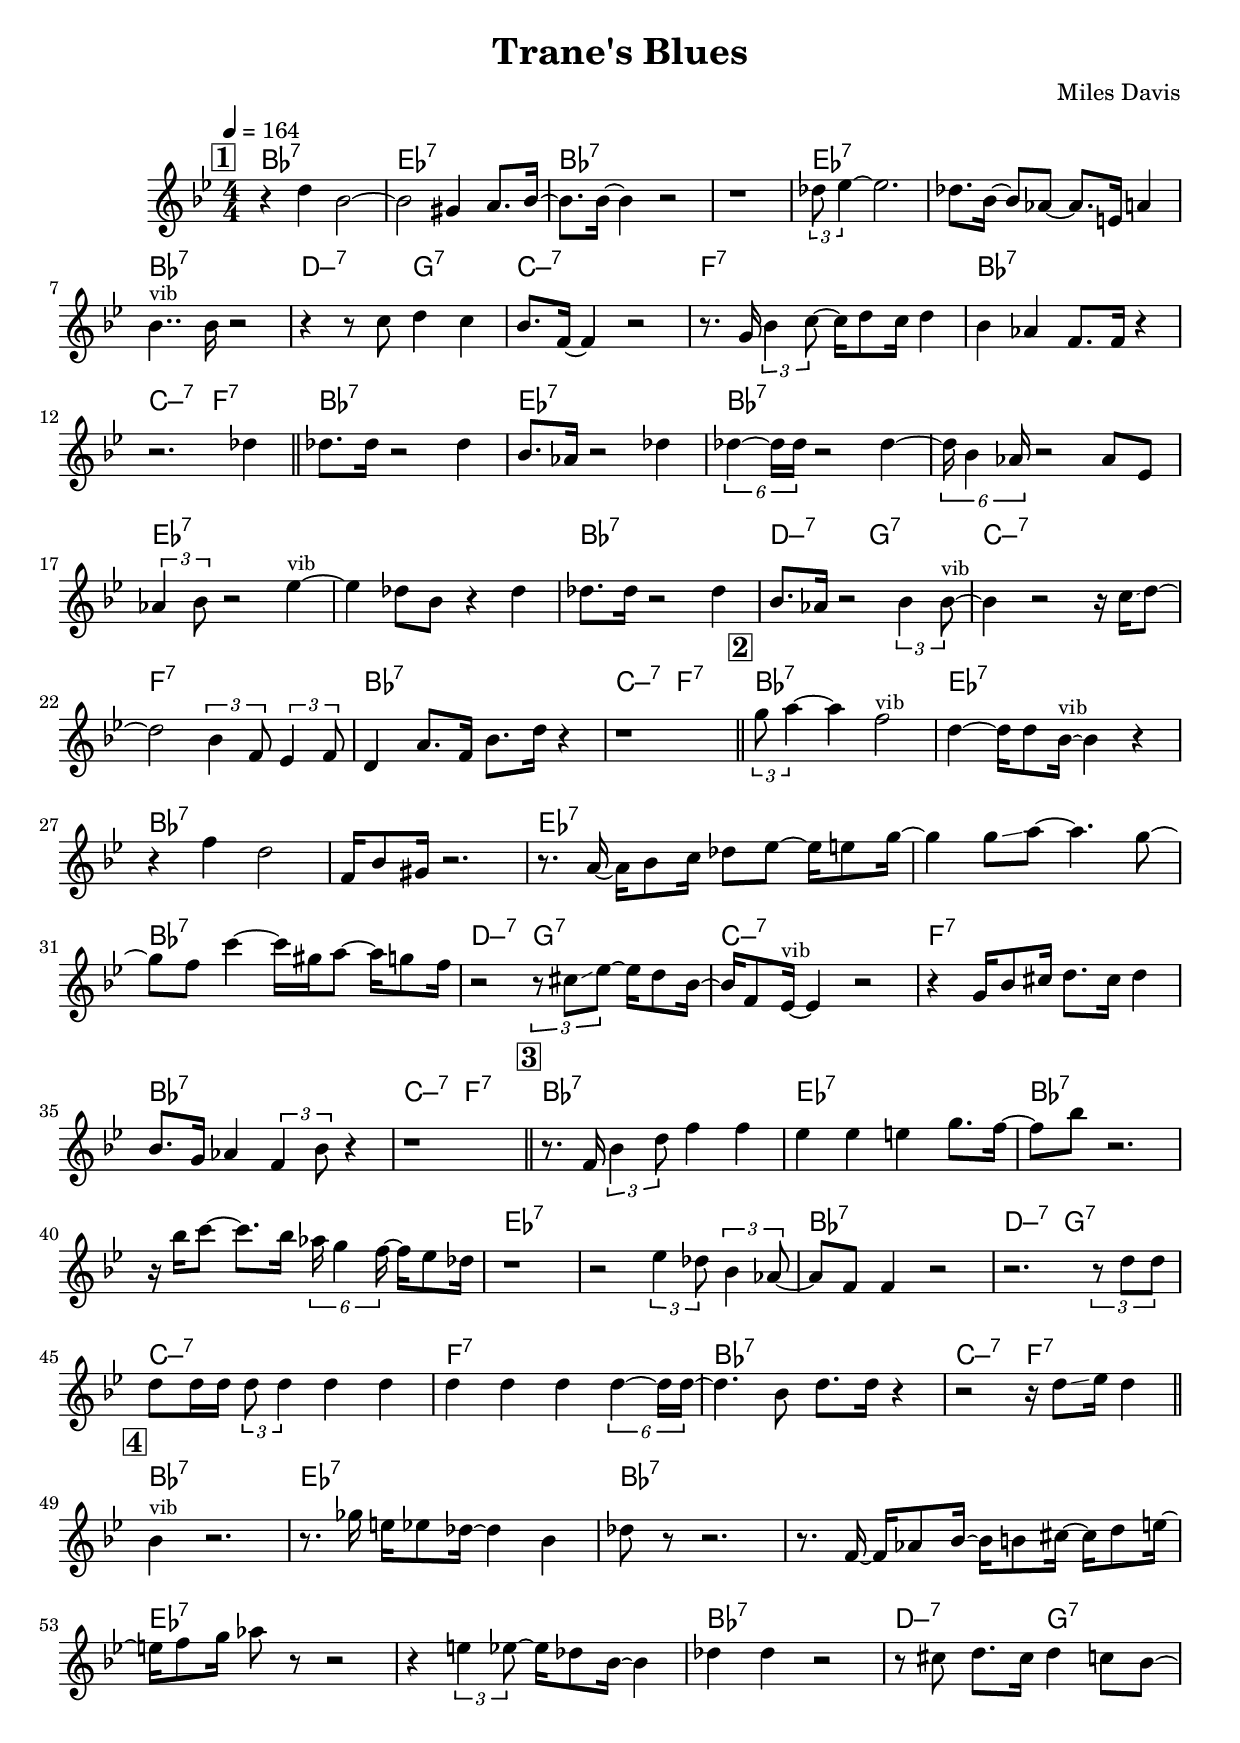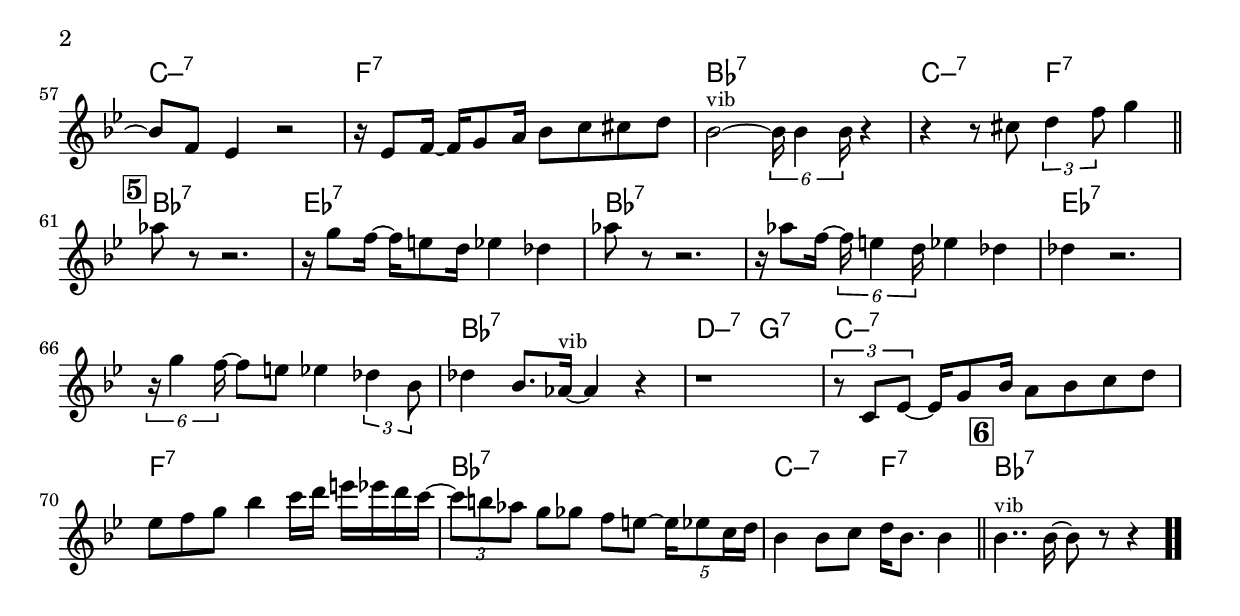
\version "2.13.2"

#(ly:set-option 'point-and-click #f)

\header {
  title = "Trane's Blues"
  composer = "Miles Davis"
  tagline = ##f
}
global =
{
    \override Staff.TimeSignature #'style = #'()
    \time 4/4
    \clef "treble"
    \key bes \major
    \override Rest #'direction = #'0
    \override MultiMeasureRest #'staff-position = #0
}
\score
{
<<
    \transpose c' c'

    \new ChordNames { \chords {
      \set majorSevenSymbol = \markup { "maj7" }
      \set minorChordModifier = \markup { \char ##x2013 }
      
      | bes1:7 | es1:7 | bes1:7 | s1 | es1:7 | s1 | bes1:7 | d2:min7 g2:7 
      | c1:min7 | f1:7 | bes1:7 | c2:min7 f2:7 | bes1:7 | es1:7 | bes1:7 | s1 
      | es1:7 | s1 | bes1:7 | d2:min7 g2:7 | c1:min7 | f1:7 | bes1:7 | c2:min7 f2:7 
      | bes1:7 | es1:7 | bes1:7 | s1 | es1:7 | s1 | bes1:7 | d2:min7 g2:7 
      | c1:min7 | f1:7 | bes1:7 | c2:min7 f2:7 | bes1:7 | es1:7 | bes1:7 | s1 
      | es1:7 | s1 | bes1:7 | d2:min7 g2:7 | c1:min7 | f1:7 | bes1:7 | c2:min7 f2:7 
      | bes1:7 | es1:7 | bes1:7 | s1 | es1:7 | s1 | bes1:7 | d2:min7 g2:7 
      | c1:min7 | f1:7 | bes1:7 | c2:min7 f2:7 | bes1:7 | es1:7 | bes1:7 | s1 
      | es1:7 | s1 | bes1:7 | d2:min7 g2:7 | c1:min7 | f1:7 | bes1:7 | c2:min7 f2:7 
      | bes1:7|
      }
      }

    \new Staff
    <<
    \transpose c' c'

    {
      \global
  		%\override Score.MetronomeMark #'transparent = ##t
  		%\override Score.MetronomeMark #'stencil = ##f
  		
  		\override HorizontalBracket #'direction = #UP
  		\override HorizontalBracket #'bracket-flare = #'(0 . 0)
  		
  		\override TextSpanner #'dash-fraction = #1.0
  		\override TextSpanner #'bound-details #'left #'text = \markup{ \concat{\draw-line #'(0 . -1.0) \draw-line #'(1.0 . 0) }}
  		\override TextSpanner #'bound-details #'right #'text = \markup{ \concat{ \draw-line #'(1.0 . 0) \draw-line #'(0 . -1.0) }}
          \set Score.markFormatter = #format-mark-box-numbers


      \tempo 4 = 164
      \set Score.currentBarNumber = #1
     
      \bar "||" \mark \default r4 d''4 bes'2~ 
      | bes'2 gis'4 a'8. bes'16~ 
      | bes'8. bes'16~ bes'4 r2 
      | r1 
      | \tuplet 3/2 {des''8 es''4~} es''2. 
      | des''8. bes'16~ bes'8 aes'8~ aes'8. e'16 a'4 
      | bes'4..^\markup{\left-align \small vib} bes'16 r2 
      | r4 r8 c''8 d''4 c''4 
      | bes'8. f'16~ f'4 r2 
      | r8. g'16 \tuplet 3/2 {bes'4 c''8~} c''16 d''8 c''16 d''4 
      | bes'4 aes'4 f'8. f'16 r4 
      | r2. des''4 
      \bar "||" des''8. des''16 r2 des''4 
      | bes'8. aes'16 r2 des''4 
      | \tuplet 6/4 {des''4~ des''16 des''16} r2 des''4~ 
      | \tuplet 6/4 {des''16 bes'4 aes'16} r2 aes'8 es'8 
      | \tuplet 3/2 {aes'4 bes'8} r2 es''4~^\markup{\left-align \small vib} 
      | es''4 des''8 bes'8 r4 des''4 
      | des''8. des''16 r2 des''4 
      | bes'8. aes'16 r2 \tuplet 3/2 {bes'4 bes'8~^\markup{\left-align \small vib}} 
      | bes'4 r2 r16 c''16\glissando  d''8~ 
      | d''2 \tuplet 3/2 {bes'4 f'8} \tuplet 3/2 {es'4 f'8} 
      | d'4 a'8. f'16 bes'8. d''16 r4 
      | r1 
      \bar "||" \mark \default \tuplet 3/2 {g''8 a''4~} a''4 f''2^\markup{\left-align \small vib} 
      | d''4~ d''16 d''8 bes'16~^\markup{\left-align \small vib} bes'4 r4 
      | r4 f''4 d''2 
      | f'16 bes'8 gis'16 r2. 
      | r8. a'16~ a'16 bes'8 c''16 des''8 es''8~ es''16 e''8 g''16~ 
      | g''4 g''8\glissando  a''8~ a''4. g''8~ 
      | g''8 f''8 c'''4~ c'''16 gis''16 a''8~ a''16 g''8 f''16 
      | r2 \tuplet 3/2 {r8 cis''8\glissando  es''8~} es''16 d''8 bes'16~ 
      | bes'16 f'8 es'16~^\markup{\left-align \small vib} es'4 r2 
      | r4 g'16 bes'8 cis''16 d''8. cis''16 d''4 
      | bes'8. g'16 aes'4 \tuplet 3/2 {f'4 bes'8} r4 
      | r1 
      \bar "||" \mark \default r8. f'16 \tuplet 3/2 {bes'4 d''8} f''4 f''4 
      | es''4 es''4 e''4 g''8. f''16~ 
      | f''8 bes''8 r2. 
      | r16 bes''16 c'''8~ c'''8. bes''16 \tuplet 6/4 {aes''16 g''4 f''16~} f''16 es''8 des''16 
      | r1 
      | r2 \tuplet 3/2 {es''4 des''8} \tuplet 3/2 {bes'4 aes'8~} 
      | aes'8 f'8 f'4 r2 
      | r2. \tuplet 3/2 {r8 d''8 d''8} 
      | d''8 d''16 d''16 \tuplet 3/2 {d''8 d''4} d''4 d''4 
      | d''4 d''4 d''4 \tuplet 6/4 {d''4~ d''16 d''16~} 
      | d''4. bes'8 d''8. d''16 r4 
      | r2 r16 d''8\glissando  es''16 d''4 
      \bar "||" \mark \default bes'4^\markup{\left-align \small vib} r2. 
      | r8. ges''16 e''16 es''8 des''16~ des''4 bes'4 
      | des''8 r8 r2. 
      | r8. f'16~ f'16 aes'8 bes'16~ bes'16 b'8 cis''16~ cis''16 d''8 e''16~ 
      | e''16 f''8 g''16 aes''8 r8 r2 
      | r4 \tuplet 3/2 {e''4 es''8~} es''16 des''8 bes'16~ bes'4 
      | des''4 des''4 r2 
      | r8 cis''8 d''8. cis''16 d''4 c''8 bes'8~ 
      | bes'8 f'8 es'4 r2 
      | r16 es'8 f'16~ f'16 g'8 a'16 bes'8 c''8 cis''8 d''8 
      | bes'2~^\markup{\left-align \small vib} \tuplet 6/4 {bes'16 bes'4 bes'16} r4 
      | r4 r8 cis''8 \tuplet 3/2 {d''4 f''8} g''4 
      \bar "||" \mark \default aes''8 r8 r2. 
      | r16 g''8 f''16~ f''16 e''8 d''16 es''4 des''4 
      | aes''8 r8 r2. 
      | r16 aes''8 f''16~ \tuplet 6/4 {f''16 e''4 d''16} es''4 des''4 
      | des''4 r2. 
      | \tuplet 6/4 {r16 g''4 f''16~} f''8 e''8 es''4 \tuplet 3/2 {des''4 bes'8} 
      | des''4 bes'8. aes'16~^\markup{\left-align \small vib} aes'4 r4 
      | r1 
      | \tuplet 3/2 {r8 c'8 es'8~} es'16 g'8 bes'16 a'8 bes'8 c''8 d''8 
      | es''8 f''8 g''8 bes''4 c'''16 d'''16 e'''16 es'''16 d'''16 c'''16~ 
      | \tuplet 3/2 {c'''8 b''8 aes''8} g''8 ges''8 f''8 e''8~ \tuplet 5/4 {e''16 es''8 c''16 d''16} 
      | bes'4 bes'8 c''8 d''16 bes'8. bes'4 
      \bar "||" \mark \default bes'4..^\markup{\left-align \small vib} bes'16~ bes'8 r8 r4\bar  ".."
    }
    >>
>>    
}
